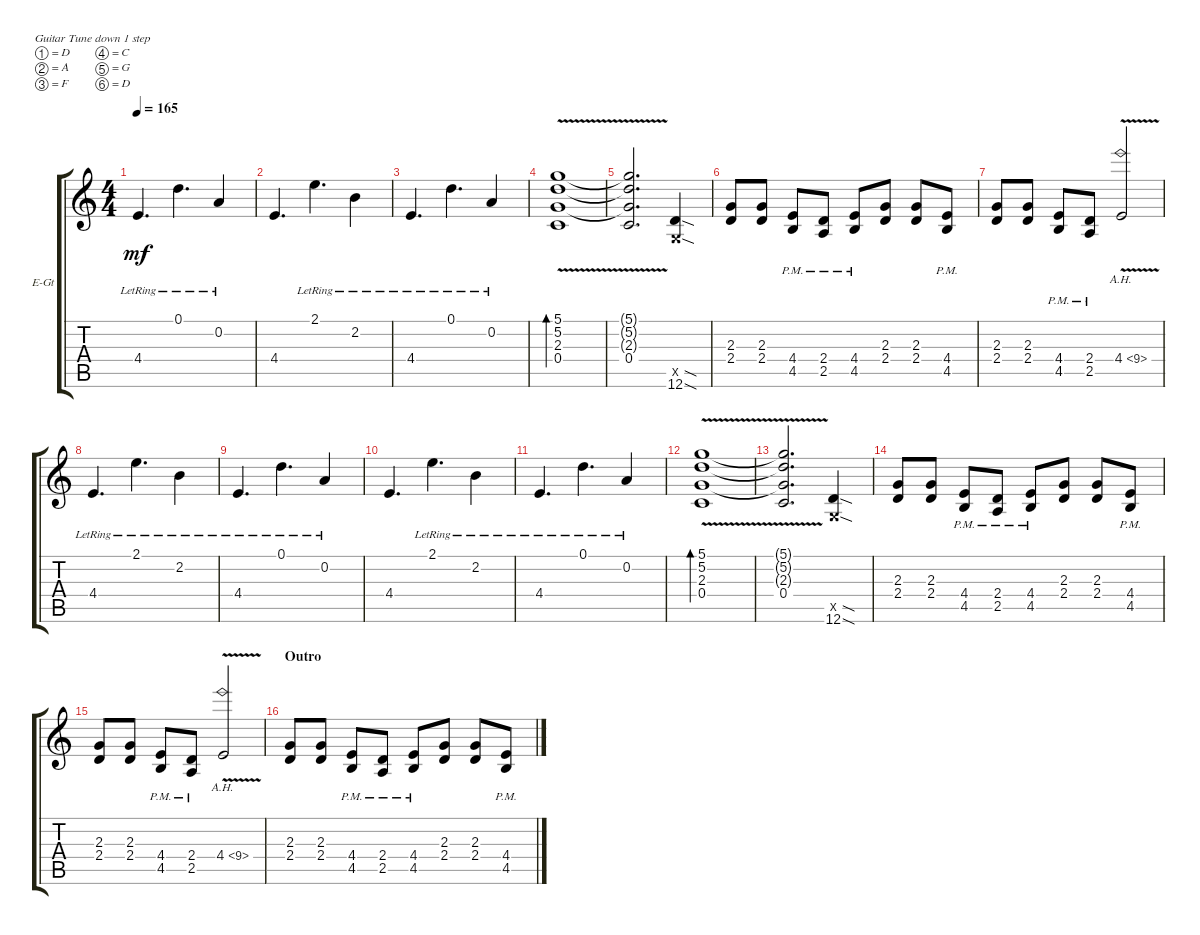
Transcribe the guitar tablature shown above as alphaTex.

\bracketExtendMode groupsimilarinstruments
\firstSystemTrackNameOrientation horizontal
\otherSystemsTrackNameOrientation horizontal
\track ("Guitar Rhythm" "E-Gt") {solo instrument distortionguitar}
\staff {score tabs}
\tuning (D4 A3 F3 C3 G2 D2)
\ts (4 4)
\tempo 165
\clef g2
\ks c
4.4{lr}.4{d dy mf} 0.1{lr}.4{d} 0.2{lr}.4 |
4.4.4{d} 2.1{lr}.4{d} 2.2{lr}.4 |
4.4{lr}.4{d} 0.1{lr}.4{d} 0.2{lr}.4 |
(2.3{v} 5.1 5.2 0.4).1{bd 504} |
(0.4{v} 2.3{v t} 5.2{t} 5.1{t}).2{d} (12.6{sod} 0.5{sod x}).4 |
(2.3 2.4).8 (2.4 2.3).8 (4.4{pm} 4.5{pm}).8 (2.5{pm} 2.4{pm}).8 (4.4{pm} 4.5{pm}).8 (2.3 2.4).8 (2.3 2.4).8 (4.5{pm} 4.4).8 |
(2.3 2.4).8 (2.4 2.3).8 (4.4{pm} 4.5{pm}).8 (2.5{pm} 2.4{pm}).8 4.4{ah 5 v}.2 |
4.4{lr}.4{d} 2.1{lr}.4{d} 2.2{lr}.4 |
4.4{lr}.4{d} 0.1{lr}.4{d} 0.2{lr}.4 |
4.4.4{d} 2.1{lr}.4{d} 2.2{lr}.4 |
4.4{lr}.4{d} 0.1{lr}.4{d} 0.2{lr}.4 |
(2.3{v} 5.1 5.2 0.4).1{bd 504} |
(0.4{v} 2.3{v t} 5.2{t} 5.1{t}).2{d} (12.6{sod} 0.5{sod x}).4 |
(2.3 2.4).8 (2.4 2.3).8 (4.4{pm} 4.5{pm}).8 (2.5{pm} 2.4{pm}).8 (4.4{pm} 4.5{pm}).8 (2.3 2.4).8 (2.3 2.4).8 (4.5{pm} 4.4).8 |
(2.3 2.4).8 (2.4 2.3).8 (4.4{pm} 4.5{pm}).8 (2.5{pm} 2.4{pm}).8 4.4{ah 5 v}.2 |
\section ("" "Outro")
(2.3 2.4).8 (2.4 2.3).8 (4.4{pm} 4.5{pm}).8 (2.5{pm} 2.4{pm}).8 (4.4{pm} 4.5{pm}).8 (2.3 2.4).8 (2.3 2.4).8 (4.5{pm} 4.4).8
